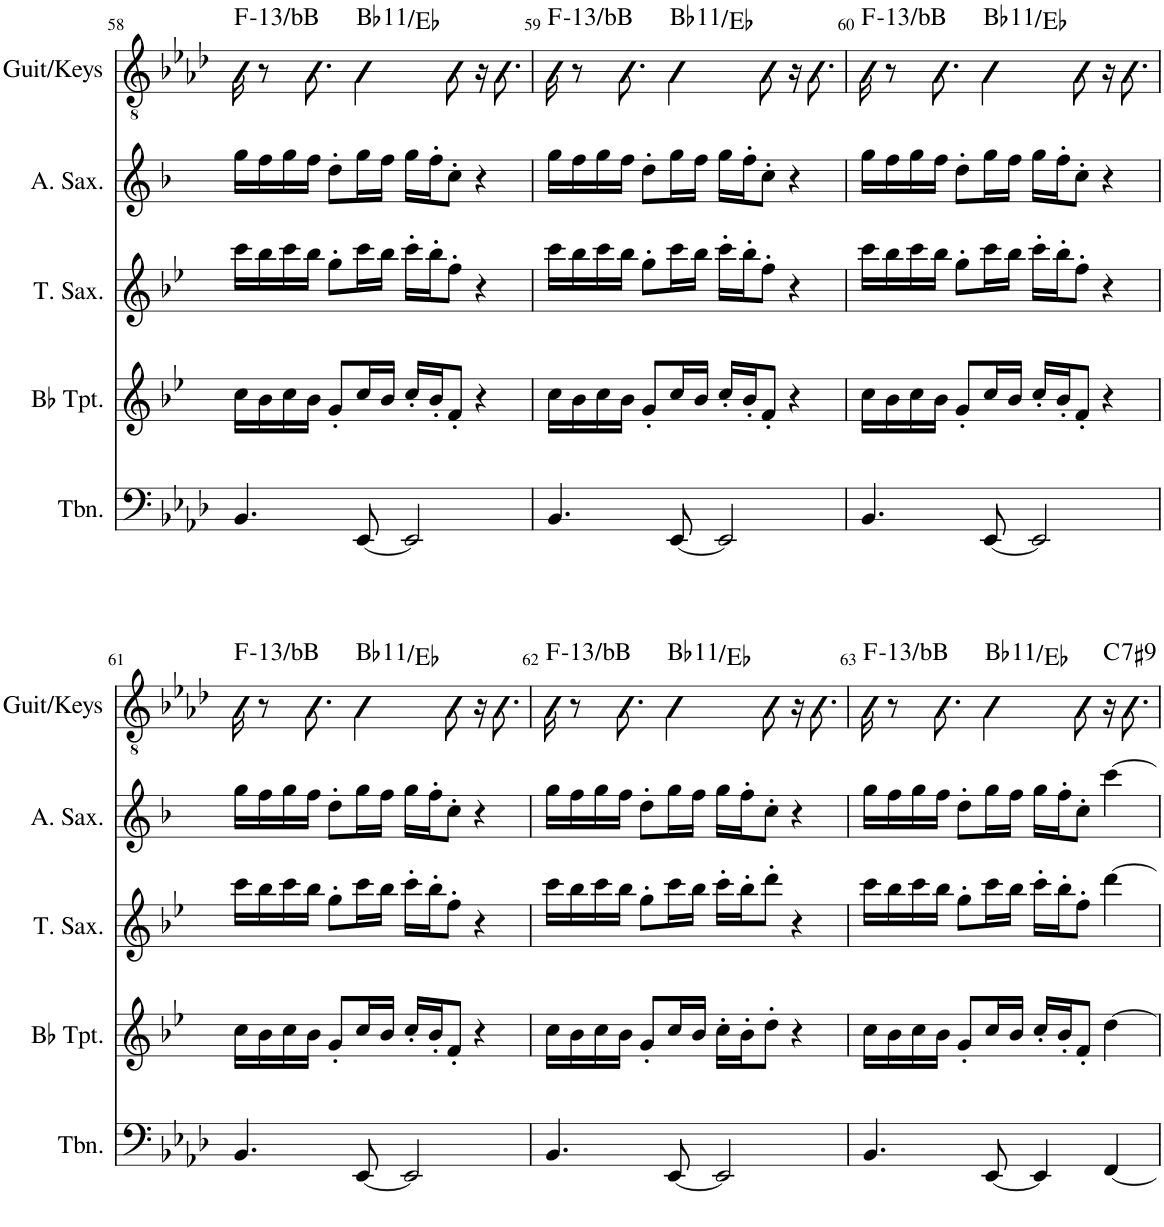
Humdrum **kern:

**kern	**kern	**kern	**kern	**kern	**harte
*part5	*part4	*part3	*part2	*part1	*part1
*staff5	*staff4	*staff3	*staff2	*staff1	*
*I"Trombone	*I"Bb Trumpet	*I"Tenor Saxophone	*I"Alto Saxophone	*I"Guit/Keys	*
*I'Tbn.	*I'Bb Tpt.	*I'T. Sax.	*I'A. Sax.	*I'Guit/Keys	*
!!LO:PB:g=z
*clefF4	*clefG2	*clefG2	*clefG2	*clefGv2	*
*	*Trd1c2	*Trd8c14	*Trd5c9	*	*
*k[b-e-a-d-]	*k[b-e-]	*k[b-e-]	*k[b-]	*k[b-e-a-d-]	*
*M4/4	*M4/4	*M4/4	*M4/4	*M4/4	*
=58	=58	=58	=58	=58	=58
!	!	!	!	!	!LO:H:kt=13/
4.BB-/	16cc\LL	16ccc\LL	16gg\LL	16B-\	F:min
.	16b-\	16bb-\	16ff\	8r	.
.	16cc\	16ccc\	16gg\	.	.
.	16b-\JJ	16bb-\JJ	16ff\JJ	8.B-\	.
.	8g'/L	8gg'\L	8dd'\L	.	.
!	!	!	!	!	!LO:H:kt=11
[8EE-/	16cc/L	16ccc\L	16gg\L	4B-\	Bb:9(11)/4
.	16b-/JJ	16bb-\JJ	16ff\JJ	.	.
2EE-/]	16cc'/LL	16ccc'\LL	16gg\LL	.	.
.	16b-'/J	16bb-'\J	16ff'\J	.	.
.	8f'/J	8ff'\J	8cc'\J	8B-\	.
.	4r	4r	4r	16r	.
.	.	.	.	8.B-\	.
=59	=59	=59	=59	=59	=59
!	!	!	!	!	!LO:H:kt=13/
4.BB-/	16cc\LL	16ccc\LL	16gg\LL	16B-\	F:min
.	16b-\	16bb-\	16ff\	8r	.
.	16cc\	16ccc\	16gg\	.	.
.	16b-\JJ	16bb-\JJ	16ff\JJ	8.B-\	.
.	8g'/L	8gg'\L	8dd'\L	.	.
!	!	!	!	!	!LO:H:kt=11
[8EE-/	16cc/L	16ccc\L	16gg\L	4B-\	Bb:9(11)/4
.	16b-/JJ	16bb-\JJ	16ff\JJ	.	.
2EE-/]	16cc'/LL	16ccc'\LL	16gg\LL	.	.
.	16b-'/J	16bb-'\J	16ff'\J	.	.
.	8f'/J	8ff'\J	8cc'\J	8B-\	.
.	4r	4r	4r	16r	.
.	.	.	.	8.B-\	.
=60	=60	=60	=60	=60	=60
!	!	!	!	!	!LO:H:kt=13/
4.BB-/	16cc\LL	16ccc\LL	16gg\LL	16B-\	F:min
.	16b-\	16bb-\	16ff\	8r	.
.	16cc\	16ccc\	16gg\	.	.
.	16b-\JJ	16bb-\JJ	16ff\JJ	8.B-\	.
.	8g'/L	8gg'\L	8dd'\L	.	.
!	!	!	!	!	!LO:H:kt=11
[8EE-/	16cc/L	16ccc\L	16gg\L	4B-\	Bb:9(11)/4
.	16b-/JJ	16bb-\JJ	16ff\JJ	.	.
2EE-/]	16cc'/LL	16ccc'\LL	16gg\LL	.	.
.	16b-'/J	16bb-'\J	16ff'\J	.	.
.	8f'/J	8ff'\J	8cc'\J	8B-\	.
.	4r	4r	4r	16r	.
.	.	.	.	8.B-\	.
!!LO:LB:g=z
=61	=61	=61	=61	=61	=61
!	!	!	!	!	!LO:H:kt=13/
4.BB-/	16cc\LL	16ccc\LL	16gg\LL	16B-\	F:min
.	16b-\	16bb-\	16ff\	8r	.
.	16cc\	16ccc\	16gg\	.	.
.	16b-\JJ	16bb-\JJ	16ff\JJ	8.B-\	.
.	8g'/L	8gg'\L	8dd'\L	.	.
!	!	!	!	!	!LO:H:kt=11
[8EE-/	16cc/L	16ccc\L	16gg\L	4B-\	Bb:9(11)/4
.	16b-/JJ	16bb-\JJ	16ff\JJ	.	.
2EE-/]	16cc'/LL	16ccc'\LL	16gg\LL	.	.
.	16b-'/J	16bb-'\J	16ff'\J	.	.
.	8f'/J	8ff'\J	8cc'\J	8B-\	.
.	4r	4r	4r	16r	.
.	.	.	.	8.B-\	.
=62	=62	=62	=62	=62	=62
!	!	!	!	!	!LO:H:kt=13/
4.BB-/	16cc\LL	16ccc\LL	16gg\LL	16B-\	F:min
.	16b-\	16bb-\	16ff\	8r	.
.	16cc\	16ccc\	16gg\	.	.
.	16b-\JJ	16bb-\JJ	16ff\JJ	8.B-\	.
.	8g'/L	8gg'\L	8dd'\L	.	.
!	!	!	!	!	!LO:H:kt=11
[8EE-/	16cc/L	16ccc\L	16gg\L	4B-\	Bb:9(11)/4
.	16b-/JJ	16bb-\JJ	16ff\JJ	.	.
2EE-/]	16cc'\LL	16ccc'\LL	16gg\LL	.	.
.	16b-'\J	16bb-'\J	16ff'\J	.	.
.	8dd'\J	8ddd'\J	8cc'\J	8B-\	.
.	4r	4r	4r	16r	.
.	.	.	.	8.B-\	.
=63	=63	=63	=63	=63	=63
!	!	!	!	!	!LO:H:kt=13/
4.BB-/	16cc\LL	16ccc\LL	16gg\LL	16B-\	F:min
.	16b-\	16bb-\	16ff\	8r	.
.	16cc\	16ccc\	16gg\	.	.
.	16b-\JJ	16bb-\JJ	16ff\JJ	8.B-\	.
.	8g'/L	8gg'\L	8dd'\L	.	.
!	!	!	!	!	!LO:H:kt=11
[8EE-/	16cc/L	16ccc\L	16gg\L	4B-\	Bb:9(11)/4
.	16b-/JJ	16bb-\JJ	16ff\JJ	.	.
4EE-/]	16cc'/LL	16ccc'\LL	16gg\LL	.	.
.	16b-'/J	16bb-'\J	16ff'\J	.	.
.	8f'/J	8ff'\J	8cc'\J	8B-\	.
!	!	!	!	!	!LO:H:kt=7
[4FF/	[4dd\	[4ddd\	[4ccc\	16r	C:7(#9)
.	.	.	.	8.B-\	.
=	=	=	=	=	=
*-	*-	*-	*-	*-	*-
